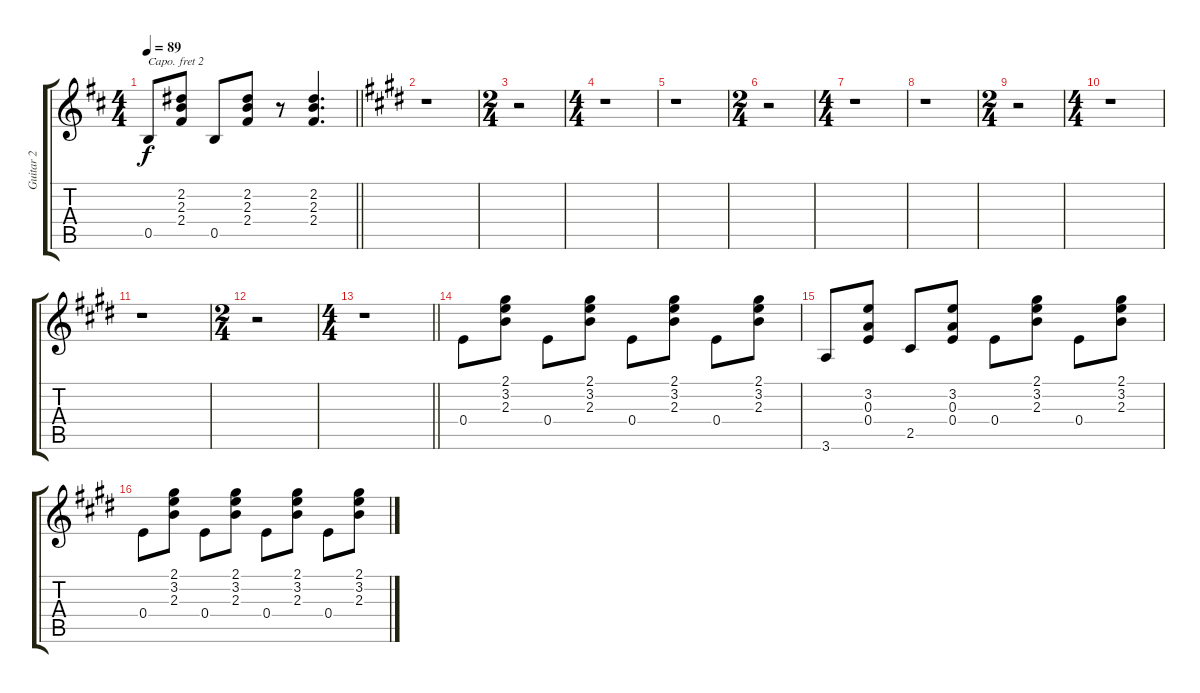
\track ("Guitar 2" "Guitar 2") {instrument acousticguitarsteel}
\staff {score tabs}
\capo 2
\tuning (E4 B3 G3 D3 A2 E2) {hide}
\ts (4 4)
\tempo 89
\clef g2
\barLineRight lightlight
\ks d
0.5.8{dy f} (2.2 2.3 2.4).8 0.5.8 (2.2 2.3 2.4).8 r.8 (2.2 2.3 2.4).4{d} |
\ks e
r.1 |
\ts (2 4)
\ks c#minor
r.2 |
\ts (4 4)
\ks e
r.1 |
\ks c#minor
r.1 |
\ts (2 4)
r.2 |
\ts (4 4)
\ks e
r.1 |
\ks c#minor
r.1 |
\ts (2 4)
\ks e
r.2 |
\ts (4 4)
\ks c#minor
r.1 |
\ks e
r.1 |
\ts (2 4)
\ks c#minor
r.2 |
\ts (4 4)
\barLineRight lightlight
r.1 |
\ks e
0.4.8 (2.1 3.2 2.3).8 0.4.8 (2.1 3.2 2.3).8 0.4.8 (2.1 3.2 2.3).8 0.4.8 (2.1 3.2 2.3).8 |
\ks c#minor
3.6.8 (3.2 0.3 0.4).8 2.5.8 (3.2 0.3 0.4).8 0.4.8 (2.1 3.2 2.3).8 0.4.8 (2.1 3.2 2.3).8 |
\ks e
0.4.8 (2.1 3.2 2.3).8 0.4.8 (2.1 3.2 2.3).8 0.4.8 (2.1 3.2 2.3).8 0.4.8 (2.1 3.2 2.3).8
